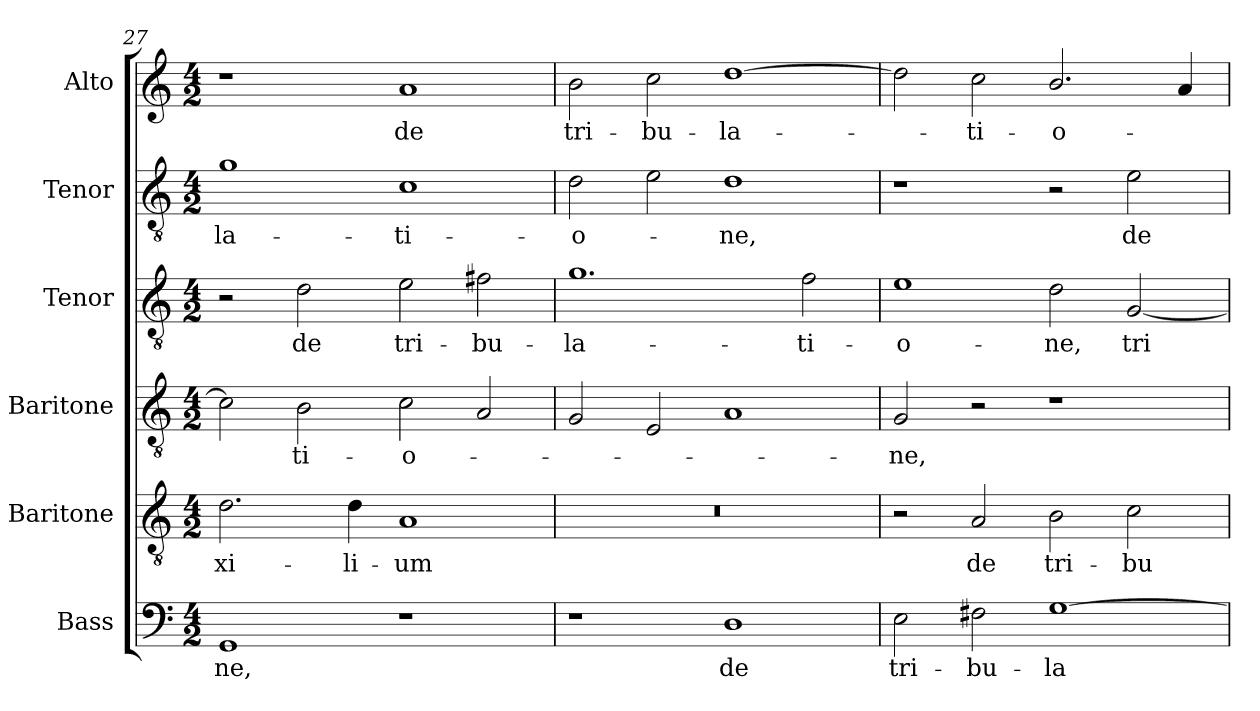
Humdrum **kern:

**kern	**text	**kern	**text	**kern	**text	**kern	**text	**kern	**text	**kern	**text
*part6	*part6	*part5	*part5	*part4	*part4	*part3	*part3	*part2	*part2	*part1	*part1
*staff6	*staff6	*staff5	*staff5	*staff4	*staff4	*staff3	*staff3	*staff2	*staff2	*staff1	*staff1
*I"Bass	*	*I"Baritone	*	*I"Baritone	*	*I"Tenor	*	*I"Tenor	*	*I"Alto	*
*I'B.	*	*I'Bar.	*	*I'Bar.	*	*I'T.	*	*I'T.	*	*I'A.	*
*clefF4	*	*clefGv2	*	*clefGv2	*	*clefGv2	*	*clefGv2	*	*clefG2	*
*	*	*ITrd7c12	*	*ITrd7c12	*	*ITrd7c12	*	*ITrd7c12	*	*	*
*k[]	*	*k[]	*	*k[]	*	*k[]	*	*k[]	*	*k[]	*
*C:	*	*C:	*	*C:	*	*C:	*	*C:	*	*C:	*
*M4/2	*	*M4/2	*	*M4/2	*	*M4/2	*	*M4/2	*	*M4/2	*
=27	=27	=27	=27	=27	=27	=27	=27	=27	=27	=27	=27
!	!LO:LY:b:color=#000000	!	!	!	!	!	!	!	!	!	!
!	!	!	!LO:LY:b:color=#000000	!	!	!	!	!	!	!	!
!	!	!	!	!	!	!	!	!	!LO:LY:b:color=#000000	!	!
1GGi	-ne,	2.Di\	-xi-	2Ci\]	.	2r	.	1Gi	-la-	1r	.
!	!	!	!	!	!LO:LY:b:color=#000000	!	!	!	!	!	!
!	!	!	!	!	!	!	!LO:LY:b:color=#000000	!	!	!	!
.	.	.	.	2BBi\	-ti-	2Di\	de	.	.	.	.
!	!	!	!LO:LY:b:color=#000000	!	!	!	!	!	!	!	!
.	.	4Di\	-li-	.	.	.	.	.	.	.	.
!	!	!	!LO:LY:b:color=#000000	!	!	!	!	!	!	!	!
!	!	!	!	!	!LO:LY:b:color=#000000	!	!	!	!	!	!
!	!	!	!	!	!	!	!LO:LY:b:color=#000000	!	!	!	!
!	!	!	!	!	!	!	!	!	!LO:LY:b:color=#000000	!	!
!	!	!	!	!	!	!	!	!	!	!	!LO:LY:b:color=#000000
1r	.	1AAi	-um	2Ci\	-o-	2Ei\	tri-	1Ci	-ti-	1ai	de
!	!	!	!	!	!	!	!LO:LY:b:color=#000000	!	!	!	!
.	.	.	.	2AAi/	.	2F#Xi\	-bu-	.	.	.	.
=28	=28	=28	=28	=28	=28	=28	=28	=28	=28	=28	=28
!	!	!LO:N:vis=1	!	!	!	!	!	!	!	!	!
!	!	!	!	!	!	!	!LO:LY:b:color=#000000	!	!	!	!
!	!	!	!	!	!	!	!	!	!LO:LY:b:color=#000000	!	!
!	!	!	!	!	!	!	!	!	!	!	!LO:LY:b:color=#000000
1r	.	0r	.	2GGi/	.	1.Gi	-la-	2Di\	-o-	2bi\	tri-
!	!	!	!	!	!	!	!	!	!	!	!LO:LY:b:color=#000000
.	.	.	.	2EEi/	.	.	.	2Ei\	.	2cci\	-bu-
!	!LO:LY:b:color=#000000	!	!	!	!	!	!	!	!	!	!
!	!	!	!	!	!	!	!	!	!LO:LY:b:color=#000000	!	!
!	!	!	!	!	!	!	!	!	!	!	!LO:LY:b:color=#000000
1Di	de	.	.	1AAi	.	.	.	1Di	-ne,	[1ddi	-la-
!	!	!	!	!	!	!	!LO:LY:b:color=#000000	!	!	!	!
.	.	.	.	.	.	2Fi\	-ti-	.	.	.	.
=29	=29	=29	=29	=29	=29	=29	=29	=29	=29	=29	=29
!	!LO:LY:b:color=#000000	!	!	!	!	!	!	!	!	!	!
!	!	!	!	!	!LO:LY:b:color=#000000	!	!	!	!	!	!
!	!	!	!	!	!	!	!LO:LY:b:color=#000000	!	!	!	!
2Ei\	tri-	2r	.	2GGi/	-ne,	1Ei	-o-	1r	.	2ddi\]	.
!	!LO:LY:b:color=#000000	!	!	!	!	!	!	!	!	!	!
!	!	!	!LO:LY:b:color=#000000	!	!	!	!	!	!	!	!
!	!	!	!	!	!	!	!	!	!	!	!LO:LY:b:color=#000000
2F#Xi\	-bu-	2AAi/	de	2r	.	.	.	.	.	2cci\	-ti-
!	!LO:LY:b:color=#000000	!	!	!	!	!	!	!	!	!	!
!	!	!	!LO:LY:b:color=#000000	!	!	!	!	!	!	!	!
!	!	!	!	!	!	!	!LO:LY:b:color=#000000	!	!	!	!
!	!	!	!	!	!	!	!	!	!	!	!LO:LY:b:color=#000000
[1Gi	-la-	2BBi\	tri-	1r	.	2Di\	-ne,	2r	.	2.bi/	-o-
!	!	!	!LO:LY:b:color=#000000	!	!	!	!	!	!	!	!
!	!	!	!	!	!	!	!LO:LY:b:color=#000000	!	!	!	!
!	!	!	!	!	!	!	!	!	!LO:LY:b:color=#000000	!	!
.	.	2Ci\	-bu-	.	.	[2GGi/	tri-	2Ei\	de	.	.
.	.	.	.	.	.	.	.	.	.	4ai/	.
=	=	=	=	=	=	=	=	=	=	=	=
*-	*-	*-	*-	*-	*-	*-	*-	*-	*-	*-	*-
